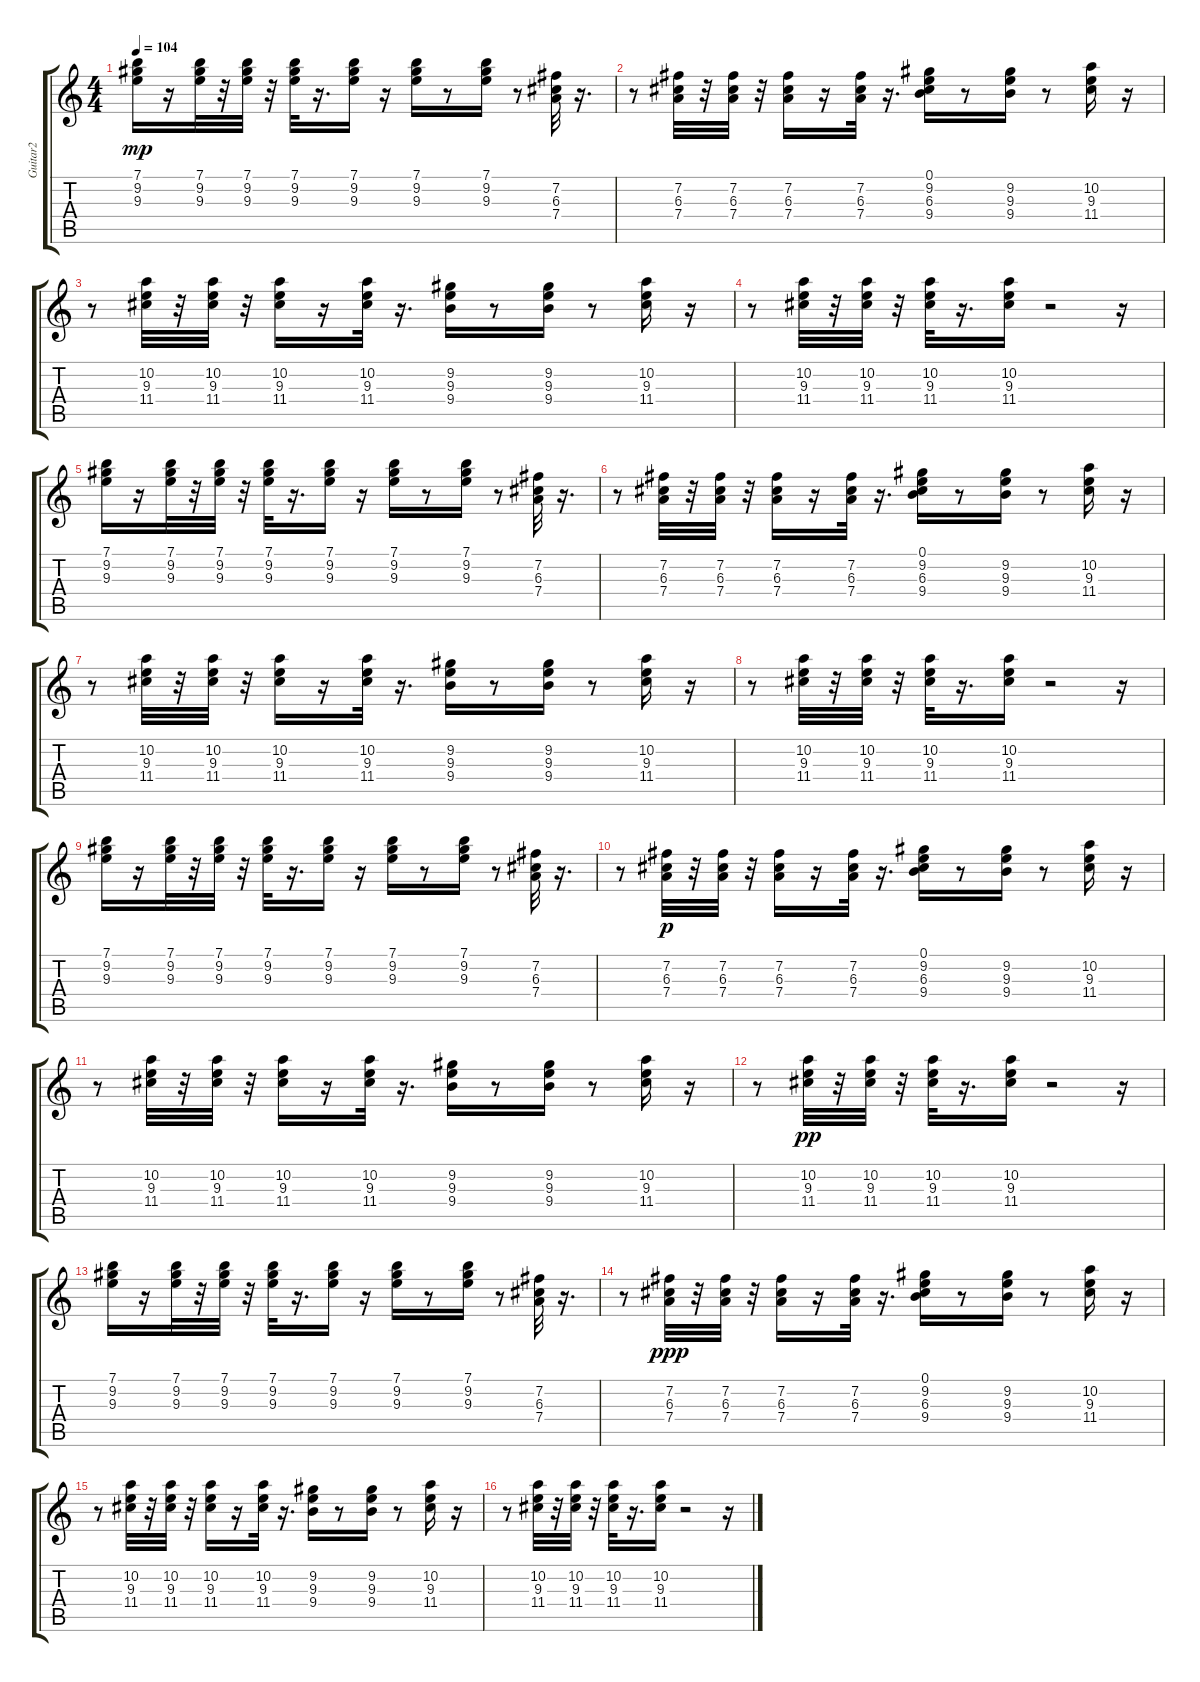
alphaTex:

\track ("Guitar2" "Guitar2") {instrument electricguitarclean}
\staff {score tabs}
\tuning (E4 B3 G3 D3 A2 E2) {hide}
\ts (4 4)
\tempo 104
\clef g2
\ks c
(7.1 9.2 9.3).16{dy mp} r.16 (7.1 9.2 9.3).32 r.32 (7.1 9.2 9.3).32 r.32 (7.1 9.2 9.3).32 r.16{d} (7.1 9.2 9.3).16 r.16 (7.1 9.2 9.3).16 r.8 (7.1 9.2 9.3).16 r.8 (7.2 6.3 7.4).32 r.16{d} |
r.8 (7.2 6.3 7.4).32 r.32 (7.2 6.3 7.4).32 r.32 (7.2 6.3 7.4).16 r.16 (7.2 6.3 7.4).32 r.16{d} (0.1 9.2 6.3 9.4).16 r.8 (9.2 9.3 9.4).16 r.8 (10.2 9.3 11.4).16 r.16 |
r.8 (10.2 9.3 11.4).32 r.32 (10.2 9.3 11.4).32 r.32 (10.2 9.3 11.4).16 r.16 (10.2 9.3 11.4).32 r.16{d} (9.2 9.3 9.4).16 r.8 (9.2 9.3 9.4).16 r.8 (10.2 9.3 11.4).16 r.16 |
r.8 (10.2 9.3 11.4).32 r.32 (10.2 9.3 11.4).32 r.32 (10.2 9.3 11.4).32 r.16{d} (10.2 9.3 11.4).16 r.2 r.16 |
(7.1 9.2 9.3).16 r.16 (7.1 9.2 9.3).32 r.32 (7.1 9.2 9.3).32 r.32 (7.1 9.2 9.3).32 r.16{d} (7.1 9.2 9.3).16 r.16 (7.1 9.2 9.3).16 r.8 (7.1 9.2 9.3).16 r.8 (7.2 6.3 7.4).32 r.16{d} |
r.8 (7.2 6.3 7.4).32 r.32 (7.2 6.3 7.4).32 r.32 (7.2 6.3 7.4).16 r.16 (7.2 6.3 7.4).32 r.16{d} (0.1 9.2 6.3 9.4).16 r.8 (9.2 9.3 9.4).16 r.8 (10.2 9.3 11.4).16 r.16 |
r.8 (10.2 9.3 11.4).32 r.32 (10.2 9.3 11.4).32 r.32 (10.2 9.3 11.4).16 r.16 (10.2 9.3 11.4).32 r.16{d} (9.2 9.3 9.4).16 r.8 (9.2 9.3 9.4).16 r.8 (10.2 9.3 11.4).16 r.16 |
r.8 (10.2 9.3 11.4).32 r.32 (10.2 9.3 11.4).32 r.32 (10.2 9.3 11.4).32 r.16{d} (10.2 9.3 11.4).16 r.2 r.16 |
(7.1 9.2 9.3).16 r.16 (7.1 9.2 9.3).32 r.32 (7.1 9.2 9.3).32 r.32 (7.1 9.2 9.3).32 r.16{d} (7.1 9.2 9.3).16 r.16 (7.1 9.2 9.3).16 r.8 (7.1 9.2 9.3).16 r.8 (7.2 6.3 7.4).32 r.16{d} |
r.8 (7.2 6.3 7.4).32{dy p} r.32 (7.2 6.3 7.4).32 r.32 (7.2 6.3 7.4).16 r.16 (7.2 6.3 7.4).32 r.16{d} (0.1 9.2 6.3 9.4).16 r.8 (9.2 9.3 9.4).16 r.8 (10.2 9.3 11.4).16 r.16 |
r.8 (10.2 9.3 11.4).32 r.32 (10.2 9.3 11.4).32 r.32 (10.2 9.3 11.4).16 r.16 (10.2 9.3 11.4).32 r.16{d} (9.2 9.3 9.4).16 r.8 (9.2 9.3 9.4).16 r.8 (10.2 9.3 11.4).16 r.16 |
r.8 (10.2 9.3 11.4).32{dy pp} r.32 (10.2 9.3 11.4).32 r.32 (10.2 9.3 11.4).32 r.16{d} (10.2 9.3 11.4).16 r.2 r.16 |
(7.1 9.2 9.3).16 r.16 (7.1 9.2 9.3).32 r.32 (7.1 9.2 9.3).32 r.32 (7.1 9.2 9.3).32 r.16{d} (7.1 9.2 9.3).16 r.16 (7.1 9.2 9.3).16 r.8 (7.1 9.2 9.3).16 r.8 (7.2 6.3 7.4).32 r.16{d} |
r.8 (7.2 6.3 7.4).32{dy ppp} r.32 (7.2 6.3 7.4).32 r.32 (7.2 6.3 7.4).16 r.16 (7.2 6.3 7.4).32 r.16{d} (0.1 9.2 6.3 9.4).16 r.8 (9.2 9.3 9.4).16 r.8 (10.2 9.3 11.4).16 r.16 |
r.8 (10.2 9.3 11.4).32 r.32 (10.2 9.3 11.4).32 r.32 (10.2 9.3 11.4).16 r.16 (10.2 9.3 11.4).32 r.16{d} (9.2 9.3 9.4).16 r.8 (9.2 9.3 9.4).16 r.8 (10.2 9.3 11.4).16 r.16 |
r.8 (10.2 9.3 11.4).32 r.32 (10.2 9.3 11.4).32 r.32 (10.2 9.3 11.4).32 r.16{d} (10.2 9.3 11.4).16 r.2 r.16
